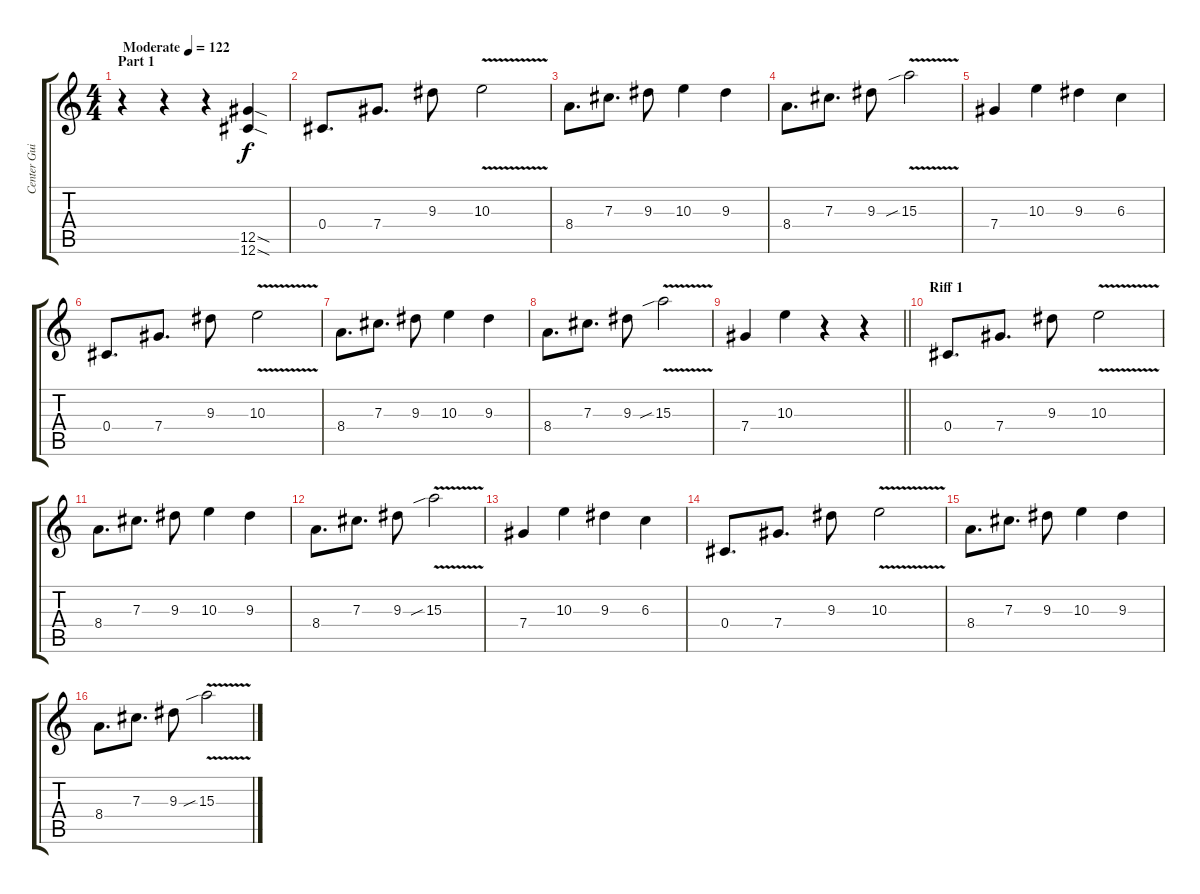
\track ("Center Guitar I" "Center Gui") {instrument distortionguitar}
\staff {score tabs}
\tuning (Eb4 Bb3 Gb3 Db3 Ab2 Db2) {hide}
\ts (4 4)
\section ("" "Part 1")
\tempo (122 "Moderate")
\clef g2
\ks c
r.4{dy f instrument distortionguitar} r.4 r.4 (12.5{sod} 12.6{sod}).4 |
0.4.8{d} 7.4.8{d} 9.3.8 10.3{v}.2 |
8.4.8{d} 7.3.8{d} 9.3.8 10.3.4 9.3.4 |
8.4.8{d} 7.3.8{d} 9.3.8 15.3{v sib}.2 |
7.4.4 10.3.4 9.3.4 6.3.4 |
0.4.8{d} 7.4.8{d} 9.3.8 10.3{v}.2 |
8.4.8{d} 7.3.8{d} 9.3.8 10.3.4 9.3.4 |
8.4.8{d} 7.3.8{d} 9.3.8 15.3{v sib}.2 |
\barLineRight lightlight
7.4.4 10.3.4 r.4 r.4 |
\section ("" "Riff 1")
0.4.8{d} 7.4.8{d} 9.3.8 10.3{v}.2 |
8.4.8{d} 7.3.8{d} 9.3.8 10.3.4 9.3.4 |
8.4.8{d} 7.3.8{d} 9.3.8 15.3{v sib}.2 |
7.4.4 10.3.4 9.3.4 6.3.4 |
0.4.8{d} 7.4.8{d} 9.3.8 10.3{v}.2 |
8.4.8{d} 7.3.8{d} 9.3.8 10.3.4 9.3.4 |
8.4.8{d} 7.3.8{d} 9.3.8 15.3{v sib}.2
